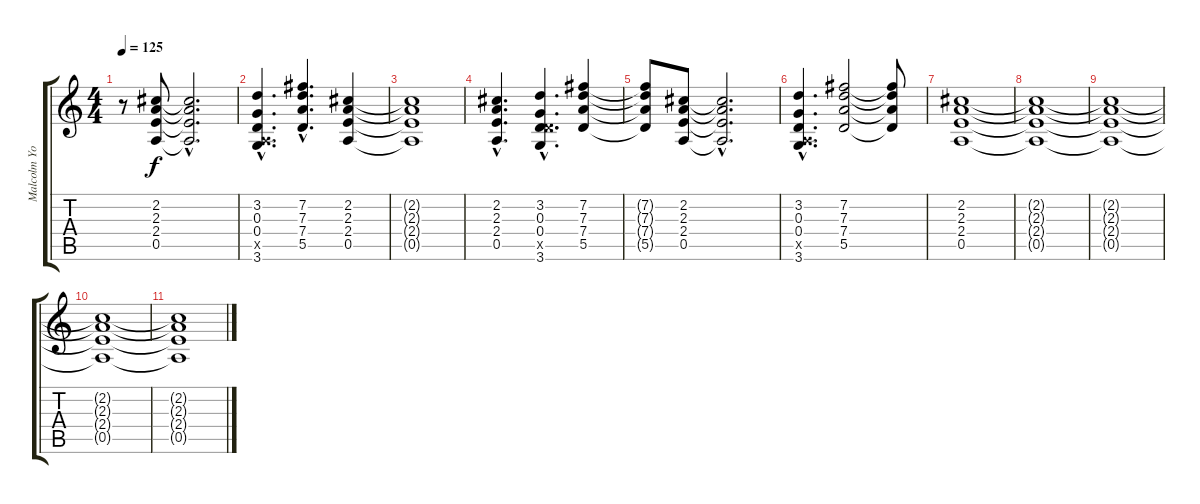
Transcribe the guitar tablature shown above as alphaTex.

\track ("Malcolm Young" "Malcolm Yo") {instrument distortionguitar}
\staff {score tabs}
\tuning (E4 B3 G3 D3 A2 E2) {hide}
\ts (4 4)
\tempo 125
\clef g2
\ks c
r.8{dy f} (2.2 2.3 2.4 0.5).8 (2.2{hac t} 2.3{hac t} 2.4{hac t} 0.5{hac t}).2{d} |
(3.2{hac} 0.3{hac} 0.4{hac} 0.5{hac x} 3.6{hac}).4{d} (7.2{hac} 7.3{hac} 7.4{hac} 5.5{hac}).4{d} (2.2 2.3 2.4 0.5).4 |
(2.2{t} 2.3{t} 2.4{t} 0.5{t}).1 |
(2.2{hac} 2.3{hac} 2.4{hac} 0.5{hac}).4{d} (3.2{hac} 0.3{hac} 0.4{hac} 5.5{hac x} 3.6{hac}).4{d} (7.2 7.3 7.4 5.5).4 |
(7.2{t} 7.3{t} 7.4{t} 5.5{t}).8 (2.2 2.3 2.4 0.5).8 (2.2{hac t} 2.3{hac t} 2.4{hac t} 0.5{hac t}).2{d} |
(3.2{hac} 0.3{hac} 0.4{hac} 0.5{hac x} 3.6{hac}).4{d} (7.2 7.3 7.4 5.5).2 (7.2{t} 7.3{t} 7.4{t} 5.5{t}).8 |
(2.2 2.3 2.4 0.5).1 |
(2.2{t} 2.3{t} 2.4{t} 0.5{t}).1 |
(2.2{t} 2.3{t} 2.4{t} 0.5{t}).1 |
(2.2{t} 2.3{t} 2.4{t} 0.5{t}).1 |
(2.2{t} 2.3{t} 2.4{t} 0.5{t}).1
